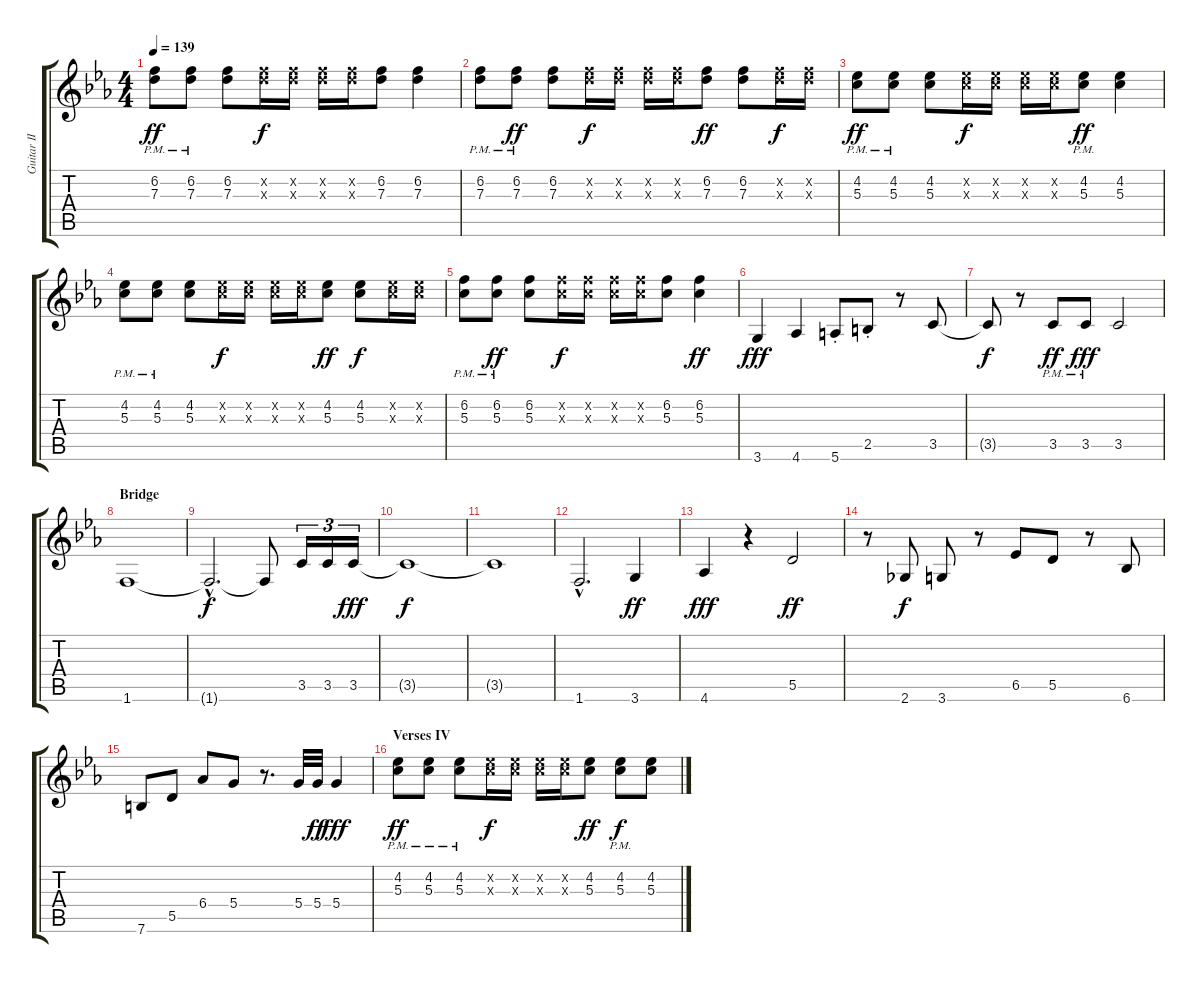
\track ("Guitar II" "Guitar II") {instrument distortionguitar}
\staff {score tabs}
\tuning (E4 B3 G3 D3 A2 E2) {hide}
\ts (4 4)
\tempo 139
\clef g2
\ks cminor
(6.2{pm} 7.3{pm}).8{dy ff} (6.2{pm} 7.3{pm}).8 (6.2 7.3).8 (6.2{x} 7.3{x}).16{dy f} (6.2{x} 7.3{x}).16 (6.2{x} 7.3{x}).16 (6.2{x} 7.3{x}).16 (6.2 7.3).8 (6.2 7.3).4 |
(6.2{pm} 7.3{pm}).8 (6.2{pm} 7.3{pm}).8{dy ff} (6.2 7.3).8 (6.2{x} 7.3{x}).16{dy f} (6.2{x} 7.3{x}).16 (6.2{x} 7.3{x}).16 (6.2{x} 7.3{x}).16 (6.2 7.3).8{dy ff} (6.2 7.3).8 (6.2{x} 7.3{x}).16{dy f} (6.2{x} 7.3{x}).16 |
(4.2{pm} 5.3{pm}).8{dy ff} (4.2{pm} 5.3{pm}).8 (4.2 5.3).8 (4.2{x} 5.3{x}).16{dy f} (4.2{x} 5.3{x}).16 (4.2{x} 5.3{x}).16 (4.2{x} 5.3{x}).16 (4.2{pm} 5.3{pm}).8{dy ff} (4.2 5.3).4 |
(4.2{pm} 5.3{pm}).8 (4.2{pm} 5.3{pm}).8 (4.2 5.3).8 (4.2{x} 5.3{x}).16{dy f} (4.2{x} 5.3{x}).16 (4.2{x} 5.3{x}).16 (4.2{x} 5.3{x}).16 (4.2 5.3).8{dy ff} (4.2 5.3).8{dy f} (4.2{x} 5.3{x}).16 (4.2{x} 5.3{x}).16 |
(6.2{pm} 5.3{pm}).8 (6.2{pm} 5.3{pm}).8{dy ff} (6.2 5.3).8 (6.2{x} 5.3{x}).16{dy f} (6.2{x} 5.3{x}).16 (6.2{x} 5.3{x}).16 (6.2{x} 5.3{x}).16 (6.2 5.3).8 (6.2 5.3).4{dy ff} |
3.6.4{dy fff} 4.6.4 5.6{st}.8 2.5{st}.8 r.8 3.5.8 |
3.5{t}.8{dy f} r.8 3.5{pm}.8{dy ff} 3.5{pm}.8{dy fff} 3.5.2 |
\section ("" "Bridge")
1.6.1 |
1.6{hac t}.2{d dy f} 1.6{t}.8 3.5.16{tu (3 2)} 3.5.16{tu (3 2)} 3.5.16{tu (3 2) dy fff} |
3.5{t}.1{dy f} |
3.5{t}.1 |
1.6{hac}.2{d} 3.6.4{dy ff} |
4.6.4{dy fff} r.4 5.5.2{dy ff} |
r.8 2.6.8{dy f} 3.6.8 r.8 6.5.8 5.5.8 r.8 6.6.8 |
7.6.8 5.5.8 6.4.8 5.4.8 r.8{d} 5.4.32 5.4.32{dy ff} 5.4.4{dy fff} |
\section ("" "Verses IV")
(4.2{pm} 5.3{pm}).8{dy ff} (4.2{pm} 5.3{pm}).8 (4.2{pm} 5.3{pm}).8 (4.2{x} 5.3{x}).16{dy f} (4.2{x} 5.3{x}).16 (4.2{x} 5.3{x}).16 (4.2{x} 5.3{x}).16 (4.2 5.3).8{dy ff} (4.2{pm} 5.3{pm}).8{dy f} (4.2 5.3).8
